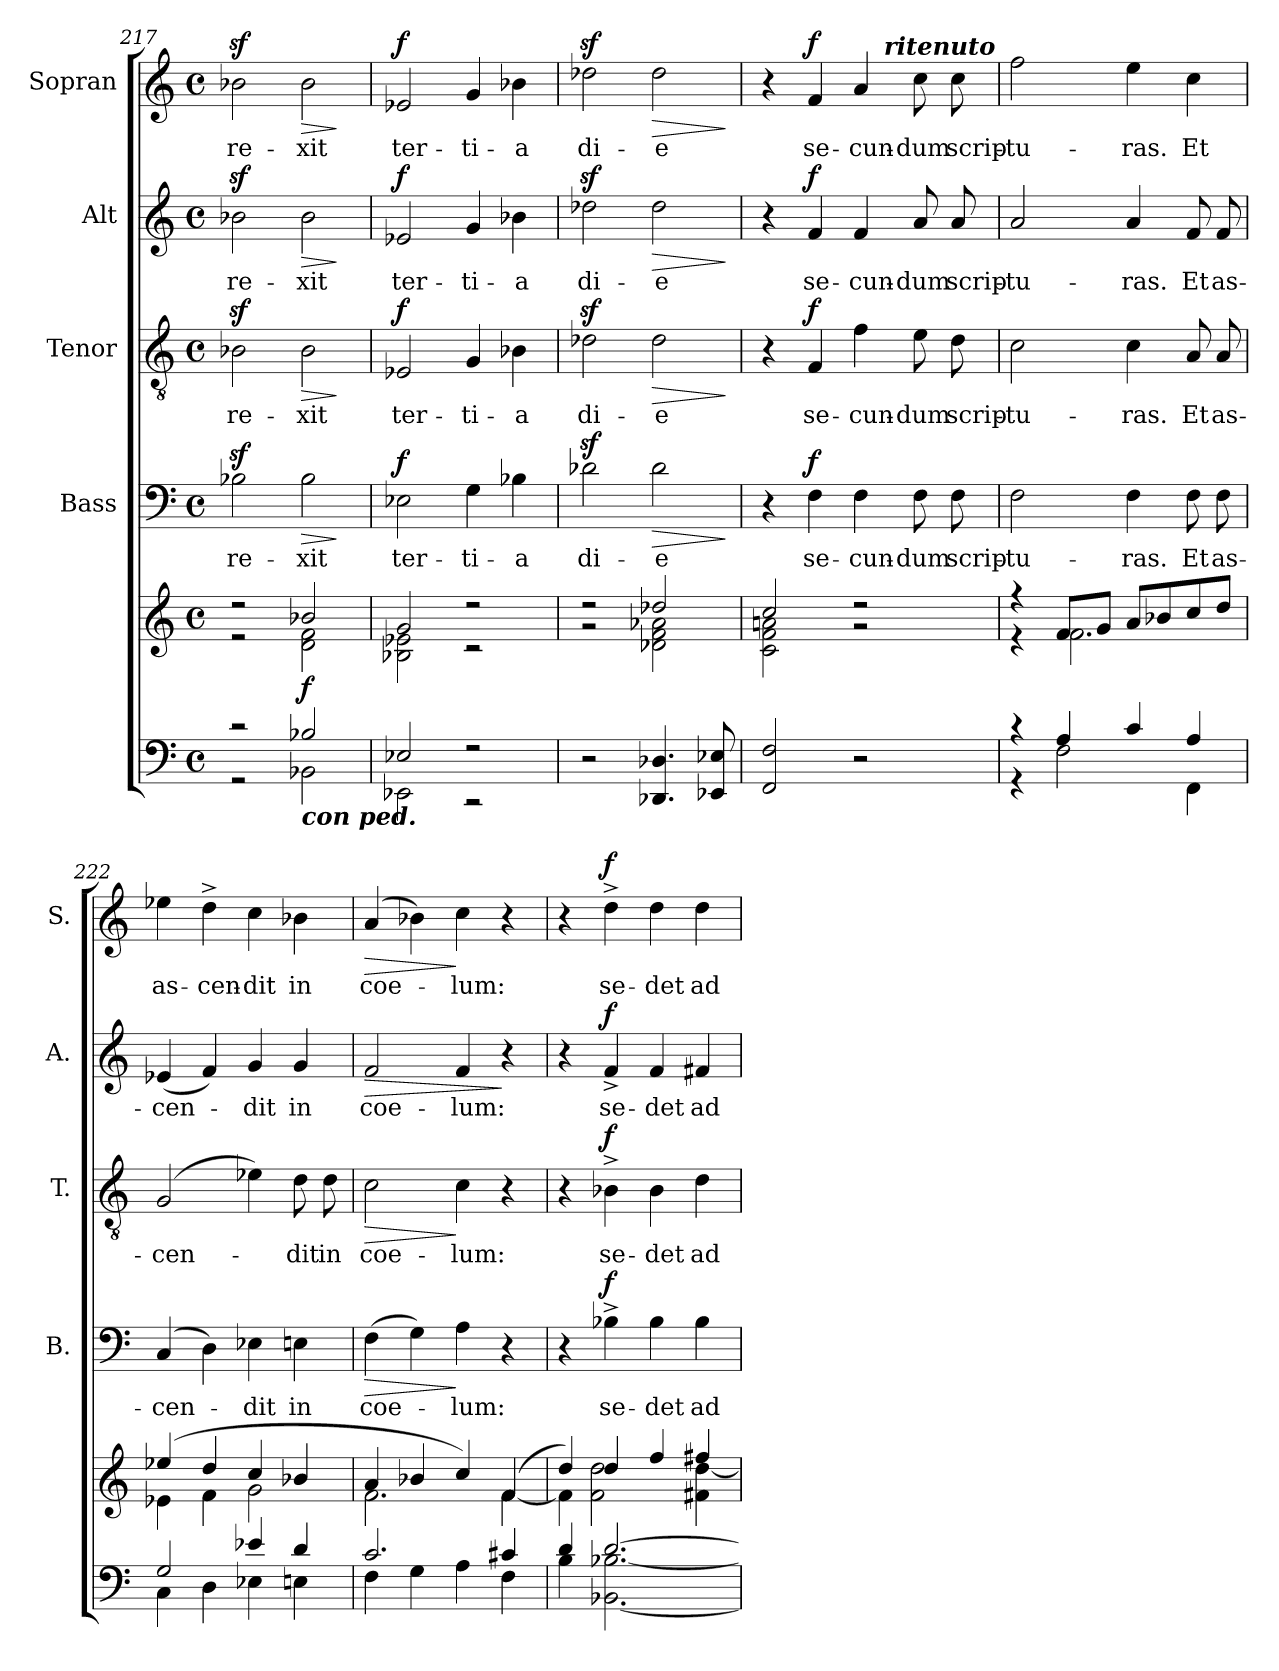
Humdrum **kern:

**kern	**kern	**dynam	**kern	**text	**dynam	**kern	**text	**dynam	**kern	**text	**dynam	**kern	**text	**dynam
*part5	*part5	*part5	*part4	*part4	*part4	*part3	*part3	*part3	*part2	*part2	*part2	*part1	*part1	*part1
*staff6	*staff5	*staff5/6	*staff4	*staff4	*staff4	*staff3	*staff3	*staff3	*staff2	*staff2	*staff2	*staff1	*staff1	*staff1
*	*	*	*I"Bass	*	*	*I"Tenor	*	*	*I"Alt	*	*	*I"Sopran	*	*
*	*	*	*I'B.	*	*	*I'T.	*	*	*I'A.	*	*	*I'S.	*	*
*clefF4	*clefG2	*	*clefF4	*	*	*clefGv2	*	*	*clefG2	*	*	*clefG2	*	*
*k[]	*k[]	*	*k[]	*	*	*k[]	*	*	*k[]	*	*	*k[]	*	*
*C:	*C:	*	*C:	*	*	*C:	*	*	*C:	*	*	*C:	*	*
*M4/4	*M4/4	*	*M4/4	*	*	*M4/4	*	*	*M4/4	*	*	*M4/4	*	*
*met(c)	*met(c)	*	*met(c)	*	*	*met(c)	*	*	*met(c)	*	*	*met(c)	*	*
=217	=217	=217	=217	=217	=217	=217	=217	=217	=217	=217	=217	=217	=217	=217
*^	*^	*	*	*	*	*	*	*	*	*	*	*	*	*
!	!	!	!	!	!	!LO:LY:b	!	!	!LO:LY:b	!	!	!LO:LY:b	!	!	!LO:LY:b	!
2r	2r	2r	2r	.	2B-Xz>\	-re-	.	2B-Xz>\	-re-	.	2b-Xz>\	-re-	.	2b-Xz>\	-re-	.
!LO:TX:b:Bi:t=con ped.	!	!	!	!	!	!	!	!	!	!	!	!	!	!	!	!
!	!	!	!	!LO:DY:b	!	!LO:LY:b	!LO:HP:b	!	!LO:LY:b	!LO:HP:b	!	!LO:LY:b	!LO:HP:b	!	!LO:LY:b	!LO:HP:b
2B-X/	2BB-X\	2b-X/	2d\ 2f\	f	2B-\	-xit	>	2B-\	-xit	>	2b-\	-xit	>	2b-\	-xit	>
*v	*v	*	*	*	*	*	*	*	*	*	*	*	*	*	*	*
*	*v	*v	*	*	*	*	*	*	*	*	*	*	*	*	*
.	.	.	.	.	]	.	.	]	.	.	]	.	.	]
=218	=218	=218	=218	=218	=218	=218	=218	=218	=218	=218	=218	=218	=218	=218
*^	*^	*	*	*	*	*	*	*	*	*	*	*	*	*
!	!	!	!	!	!	!LO:LY:b	!LO:DY:a	!	!LO:LY:b	!LO:DY:a	!	!LO:LY:b	!LO:DY:a	!	!LO:LY:b	!LO:DY:a
2E-X/	2EE-X\	2g/	2B-X\ 2e-X\	.	2E-X\	ter-	f	2E-X/	ter-	f	2e-X/	ter-	f	2e-X/	ter-	f
!	!	!	!	!	!	!LO:LY:b	!	!	!LO:LY:b	!	!	!LO:LY:b	!	!	!LO:LY:b	!
2r	2r	2r	2r	.	4G\	-ti-	.	4G/	-ti-	.	4g/	-ti-	.	4g/	-ti-	.
!	!	!	!	!	!	!LO:LY:b	!	!	!LO:LY:b	!	!	!LO:LY:b	!	!	!LO:LY:b	!
.	.	.	.	.	4B-X\	-a	.	4B-X\	-a	.	4b-X\	-a	.	4b-X\	-a	.
*v	*v	*	*	*	*	*	*	*	*	*	*	*	*	*	*	*
=219	=219	=219	=219	=219	=219	=219	=219	=219	=219	=219	=219	=219	=219	=219	=219
!	!	!	!	!	!LO:LY:b	!	!	!LO:LY:b	!	!	!LO:LY:b	!	!	!LO:LY:b	!
2r	2r	2r	.	2d-Xz>\	di-	.	2d-Xz>\	di-	.	2dd-Xz>\	di-	.	2dd-Xz>\	di-	.
!	!	!	!	!	!LO:LY:b	!LO:HP:b	!	!LO:LY:b	!LO:HP:b	!	!LO:LY:b	!LO:HP:b	!	!LO:LY:b	!LO:HP:b
4.DD-X/ 4.D-X/	2dd-X/	2d-X\ 2f\ 2a-X\	.	2d-\	-e	>	2d-\	-e	>	2dd-\	-e	>	2dd-\	-e	>
8EE-X/ 8E-X/	.	.	.	.	.	.	.	.	.	.	.	.	.	.	.
*	*v	*v	*	*	*	*	*	*	*	*	*	*	*	*	*
.	.	.	.	.	]	.	.	]	.	.	]	.	.	]
!!LO:PB:g=z
=220	=220	=220	=220	=220	=220	=220	=220	=220	=220	=220	=220	=220	=220	=220
*	*^	*	*	*	*	*	*	*	*	*	*	*^	*	*
2FF/ 2F/	2cc/	2c\ 2f\ 2an\	.	4r	.	.	4r	.	.	4r	.	.	4r	2ryy	.	.
!	!	!	!	!	!LO:LY:b	!LO:DY:a	!	!LO:LY:b	!LO:DY:a	!	!LO:LY:b	!LO:DY:a	!	!	!LO:LY:b	!LO:DY:a
.	.	.	.	4F\	se-	f	4F/	se-	f	4f/	se-	f	4f/	.	se-	f
!	!	!	!	!	!LO:LY:b	!	!	!LO:LY:b	!	!	!LO:LY:b	!	!	!	!LO:LY:b	!
2r	2r	2r	.	4F\	-cun-	.	4f\	-cun-	.	4f/	-cun-	.	4a/	8ryy	-cun-	.
!	!	!	!	!	!	!	!	!	!	!	!	!	!	!LO:TX:a:Bi:t=ritenuto	!	!
.	.	.	.	.	.	.	.	.	.	.	.	.	.	4.ryy	.	.
!	!	!	!	!	!LO:LY:b	!	!	!LO:LY:b	!	!	!LO:LY:b	!	!	!	!LO:LY:b	!
.	.	.	.	8F\	-dum	.	8e\	-dum	.	8a/	-dum	.	8cc\	.	-dum	.
!	!	!	!	!	!LO:LY:b	!	!	!LO:LY:b	!	!	!LO:LY:b	!	!	!	!LO:LY:b	!
.	.	.	.	8F\	scrip-	.	8d\	scrip-	.	8a/	scrip-	.	8cc\	.	scrip-	.
=221	=221	=221	=221	=221	=221	=221	=221	=221	=221	=221	=221	=221	=221	=221	=221	=221
*^	*	*	*	*	*	*	*	*	*	*	*	*	*	*	*	*
!	!	!	!	!	!	!LO:LY:b	!	!	!LO:LY:b	!	!	!LO:LY:b	!	!	!	!LO:LY:b	!
*	*	*	*	*	*	*	*	*	*	*	*	*	*	*v	*v	*	*
4r	4r	4r	4r	.	2F\	-tu-	.	2c\	-tu-	.	2a/	-tu-	.	2ff\	-tu-	.
4A/	2F\	8f/L	2.f\	.	.	.	.	.	.	.	.	.	.	.	.	.
.	.	8g/J	.	.	.	.	.	.	.	.	.	.	.	.	.	.
!	!	!	!	!	!	!LO:LY:b	!	!	!LO:LY:b	!	!	!LO:LY:b	!	!	!LO:LY:b	!
4c/	.	8a/L	.	.	4F\	-ras.	.	4c\	-ras.	.	4a/	-ras.	.	4ee\	-ras.	.
.	.	8b-X/	.	.	.	.	.	.	.	.	.	.	.	.	.	.
!	!	!	!	!	!	!LO:LY:b	!	!	!LO:LY:b	!	!	!LO:LY:b	!	!	!LO:LY:b	!
4A/	4FF\	8cc/	.	.	8F\	Et	.	8A/	Et	.	8f/	Et	.	4cc\	Et	.
!	!	!	!	!	!	!LO:LY:b	!	!	!LO:LY:b	!	!	!LO:LY:b	!	!	!	!
.	.	8dd/J	.	.	8F\	as-	.	8A/	as-	.	8f/	as-	.	.	.	.
=222	=222	=222	=222	=222	=222	=222	=222	=222	=222	=222	=222	=222	=222	=222	=222	=222
!	!	!	!	!	!	!LO:LY:b	!	!	!LO:LY:b	!	!	!LO:LY:b	!	!	!LO:LY:b	!
2G/	4C\	(4ee-X/	4e-X\	.	(4C/	-cen-	.	(2G/	-cen-	.	(<4e-X/	-cen-	.	4ee-X\	as-	.
!	!	!	!	!	!	!	!	!	!	!	!	!	!	!	!LO:LY:b	!
.	4D\	4dd/	4f\	.	4D\)	.	.	.	.	.	4f/)	.	.	4dd^>\	-cen-	.
!	!	!	!	!	!	!LO:LY:b	!	!	!	!	!	!LO:LY:b	!	!	!LO:LY:b	!
4e-X/	4E-X\	4cc/	2g\	.	4E-X\	-dit	.	4e-X\)	.	.	4g/	-dit	.	4cc\	-dit	.
!	!	!	!	!	!	!LO:LY:b	!	!	!LO:LY:b	!	!	!LO:LY:b	!	!	!LO:LY:b	!
4d/	4En\	4b-X/	.	.	4En\	in	.	8d\	-dit	.	4g/	in	.	4b-X\	in	.
!	!	!	!	!	!	!	!	!	!LO:LY:b	!	!	!	!	!	!	!
.	.	.	.	.	.	.	.	8d\	in	.	.	.	.	.	.	.
=223	=223	=223	=223	=223	=223	=223	=223	=223	=223	=223	=223	=223	=223	=223	=223	=223
!	!	!	!	!	!	!LO:LY:b	!LO:HP:b	!	!LO:LY:b	!LO:HP:b	!	!LO:LY:b	!LO:HP:b	!	!LO:LY:b	!LO:HP:b
2.c/	4F\	4a/	2.f\	.	(>4F\	coe-	>	2c\	coe-	>	2f/	coe-	>	(4a/	coe-	>
.	4G\	4b-X/	.	.	4G\)	.	.	.	.	.	.	.	.	4b-X\)	.	.
!	!	!	!	!	!	!LO:LY:b	!	!	!LO:LY:b	!	!	!LO:LY:b	!	!	!LO:LY:b	!
.	4A\	4cc/)	.	.	4A\	-lum:	]	4c\	-lum:	]	4f/	-lum:	.	4cc\	-lum:	]
4c#X/	4F\	(4f/	[<4f\	.	4r	.	.	4r	.	.	4r	.	]	4r	.	.
=224	=224	=224	=224	=224	=224	=224	=224	=224	=224	=224	=224	=224	=224	=224	=224	=224
4d/	4B\	4dd/)	4f\]	.	4r	.	.	4r	.	.	4r	.	.	4r	.	.
!	!	!	!	!	!	!LO:LY:b	!LO:DY:a	!	!LO:LY:b	!LO:DY:a	!	!LO:LY:b	!LO:DY:a	!	!LO:LY:b	!LO:DY:a
[>2.d/	[<2.BB-X\ [<2.B-X\	4dd/	2f\ 2dd\	.	4B-X^>\	se-	f	4B-X^>\	se-	f	4f^>/	se-	f	4dd^>\	se-	f
!	!	!	!	!	!	!LO:LY:b	!	!	!LO:LY:b	!	!	!LO:LY:b	!	!	!LO:LY:b	!
.	.	4ff/	.	.	4B-\	-det	.	4B-\	-det	.	4f/	-det	.	4dd\	-det	.
!	!	!	!	!	!	!LO:LY:b	!	!	!LO:LY:b	!	!	!LO:LY:b	!	!	!LO:LY:b	!
.	.	4ff#X/	4f#X\ [<4dd\	.	4B-\	ad	.	4d\	ad	.	4f#X/	ad	.	4dd\	ad	.
*v	*v	*	*	*	*	*	*	*	*	*	*	*	*	*	*	*
*	*v	*v	*	*	*	*	*	*	*	*	*	*	*	*	*
=	=	=	=	=	=	=	=	=	=	=	=	=	=	=
*-	*-	*-	*-	*-	*-	*-	*-	*-	*-	*-	*-	*-	*-	*-
